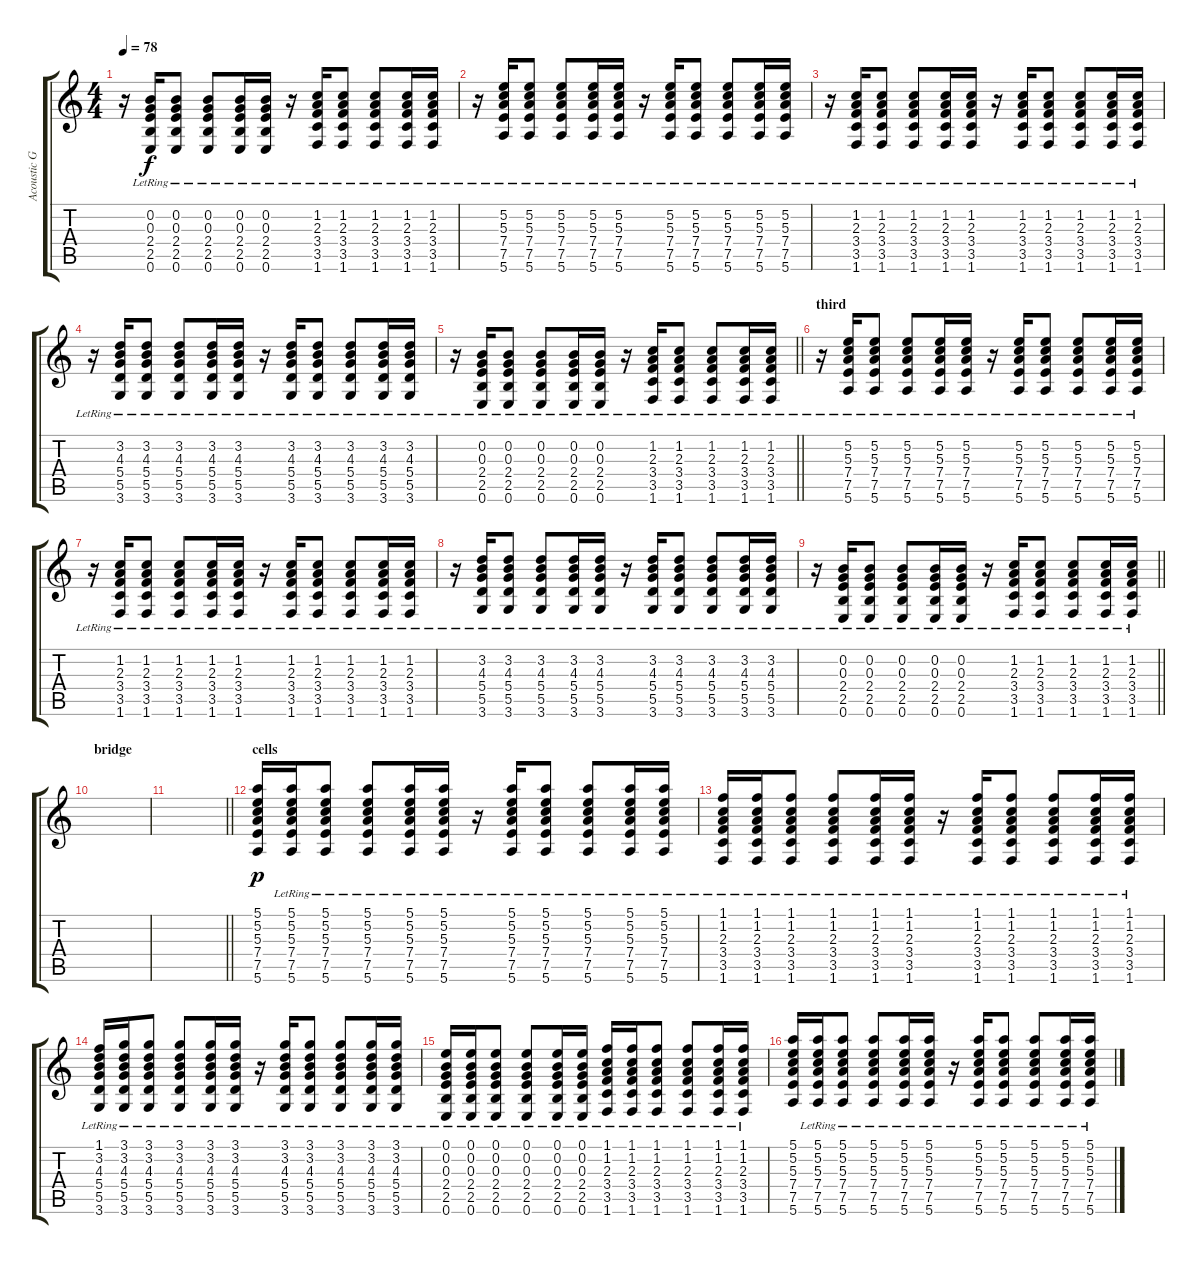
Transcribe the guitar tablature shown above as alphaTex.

\track ("Acoustic Guitar" "Acoustic G") {instrument acousticguitarsteel}
\staff {score tabs}
\tuning (E4 B3 G3 D3 A2 E2) {hide}
\ts (4 4)
\tempo 78
\clef g2
\ks c
r.16{dy f} (0.2 0.3 2.4{lr} 2.5{lr} 0.6{lr}).16 (0.2 0.3 2.4{lr} 2.5{lr} 0.6{lr}).8 (0.2 0.3 2.4{lr} 2.5{lr} 0.6{lr}).8 (0.2 0.3 2.4{lr} 2.5{lr} 0.6{lr}).16 (0.2 0.3 2.4{lr} 2.5{lr} 0.6{lr}).16 r.16 (1.2 2.3 3.4{lr} 3.5{lr} 1.6{lr}).16 (1.2 2.3 3.4{lr} 3.5{lr} 1.6{lr}).8 (1.2 2.3 3.4{lr} 3.5{lr} 1.6{lr}).8 (1.2 2.3 3.4{lr} 3.5{lr} 1.6{lr}).16 (1.2 2.3 3.4{lr} 3.5{lr} 1.6{lr}).16 |
r.16 (5.2 5.3 7.4{lr} 7.5{lr} 5.6{lr}).16 (5.2 5.3 7.4{lr} 7.5{lr} 5.6{lr}).8 (5.2 5.3 7.4{lr} 7.5{lr} 5.6{lr}).8 (5.2 5.3 7.4{lr} 7.5{lr} 5.6{lr}).16 (5.2 5.3 7.4{lr} 7.5{lr} 5.6{lr}).16 r.16 (5.2 5.3 7.4{lr} 7.5{lr} 5.6{lr}).16 (5.2 5.3 7.4{lr} 7.5{lr} 5.6{lr}).8 (5.2 5.3 7.4{lr} 7.5{lr} 5.6{lr}).8 (5.2 5.3 7.4{lr} 7.5{lr} 5.6{lr}).16 (5.2 5.3 7.4{lr} 7.5{lr} 5.6{lr}).16 |
r.16 (1.2 2.3 3.4{lr} 3.5{lr} 1.6{lr}).16 (1.2 2.3 3.4{lr} 3.5{lr} 1.6{lr}).8 (1.2 2.3 3.4{lr} 3.5{lr} 1.6{lr}).8 (1.2 2.3 3.4{lr} 3.5{lr} 1.6{lr}).16 (1.2 2.3 3.4{lr} 3.5{lr} 1.6{lr}).16 r.16 (1.2 2.3 3.4{lr} 3.5{lr} 1.6{lr}).16 (1.2 2.3 3.4{lr} 3.5{lr} 1.6{lr}).8 (1.2 2.3 3.4{lr} 3.5{lr} 1.6{lr}).8 (1.2 2.3 3.4{lr} 3.5{lr} 1.6{lr}).16 (1.2 2.3 3.4{lr} 3.5{lr} 1.6{lr}).16 |
r.16 (3.2 4.3 5.4{lr} 5.5{lr} 3.6{lr}).16 (3.2 4.3 5.4{lr} 5.5{lr} 3.6{lr}).8 (3.2 4.3 5.4{lr} 5.5{lr} 3.6{lr}).8 (3.2 4.3 5.4{lr} 5.5{lr} 3.6{lr}).16 (3.2 4.3 5.4{lr} 5.5{lr} 3.6{lr}).16 r.16 (3.2 4.3 5.4{lr} 5.5{lr} 3.6{lr}).16 (3.2 4.3 5.4{lr} 5.5{lr} 3.6{lr}).8 (3.2 4.3 5.4{lr} 5.5{lr} 3.6{lr}).8 (3.2 4.3 5.4{lr} 5.5{lr} 3.6{lr}).16 (3.2 4.3 5.4{lr} 5.5{lr} 3.6{lr}).16 |
\barLineRight lightlight
r.16 (0.2 0.3 2.4{lr} 2.5{lr} 0.6{lr}).16 (0.2 0.3 2.4{lr} 2.5{lr} 0.6{lr}).8 (0.2 0.3 2.4{lr} 2.5{lr} 0.6{lr}).8 (0.2 0.3 2.4{lr} 2.5{lr} 0.6{lr}).16 (0.2 0.3 2.4{lr} 2.5{lr} 0.6{lr}).16 r.16 (1.2 2.3 3.4{lr} 3.5{lr} 1.6{lr}).16 (1.2 2.3 3.4{lr} 3.5{lr} 1.6{lr}).8 (1.2 2.3 3.4{lr} 3.5{lr} 1.6{lr}).8 (1.2 2.3 3.4{lr} 3.5{lr} 1.6{lr}).16 (1.2 2.3 3.4{lr} 3.5{lr} 1.6{lr}).16 |
\section ("" "third")
r.16 (5.2 5.3 7.4{lr} 7.5{lr} 5.6{lr}).16 (5.2 5.3 7.4{lr} 7.5{lr} 5.6{lr}).8 (5.2 5.3 7.4{lr} 7.5{lr} 5.6{lr}).8 (5.2 5.3 7.4{lr} 7.5{lr} 5.6{lr}).16 (5.2 5.3 7.4{lr} 7.5{lr} 5.6{lr}).16 r.16 (5.2 5.3 7.4{lr} 7.5{lr} 5.6{lr}).16 (5.2 5.3 7.4{lr} 7.5{lr} 5.6{lr}).8 (5.2 5.3 7.4{lr} 7.5{lr} 5.6{lr}).8 (5.2 5.3 7.4{lr} 7.5{lr} 5.6{lr}).16 (5.2 5.3 7.4{lr} 7.5{lr} 5.6{lr}).16 |
r.16 (1.2 2.3 3.4{lr} 3.5{lr} 1.6{lr}).16 (1.2 2.3 3.4{lr} 3.5{lr} 1.6{lr}).8 (1.2 2.3 3.4{lr} 3.5{lr} 1.6{lr}).8 (1.2 2.3 3.4{lr} 3.5{lr} 1.6{lr}).16 (1.2 2.3 3.4{lr} 3.5{lr} 1.6{lr}).16 r.16 (1.2 2.3 3.4{lr} 3.5{lr} 1.6{lr}).16 (1.2 2.3 3.4{lr} 3.5{lr} 1.6{lr}).8 (1.2 2.3 3.4{lr} 3.5{lr} 1.6{lr}).8 (1.2 2.3 3.4{lr} 3.5{lr} 1.6{lr}).16 (1.2 2.3 3.4{lr} 3.5{lr} 1.6{lr}).16 |
r.16 (3.2 4.3 5.4{lr} 5.5{lr} 3.6{lr}).16 (3.2 4.3 5.4{lr} 5.5{lr} 3.6{lr}).8 (3.2 4.3 5.4{lr} 5.5{lr} 3.6{lr}).8 (3.2 4.3 5.4{lr} 5.5{lr} 3.6{lr}).16 (3.2 4.3 5.4{lr} 5.5{lr} 3.6{lr}).16 r.16 (3.2 4.3 5.4{lr} 5.5{lr} 3.6{lr}).16 (3.2 4.3 5.4{lr} 5.5{lr} 3.6{lr}).8 (3.2 4.3 5.4{lr} 5.5{lr} 3.6{lr}).8 (3.2 4.3 5.4{lr} 5.5{lr} 3.6{lr}).16 (3.2 4.3 5.4{lr} 5.5{lr} 3.6{lr}).16 |
\barLineRight lightlight
r.16 (0.2 0.3 2.4{lr} 2.5{lr} 0.6{lr}).16 (0.2 0.3 2.4{lr} 2.5{lr} 0.6{lr}).8 (0.2 0.3 2.4{lr} 2.5{lr} 0.6{lr}).8 (0.2 0.3 2.4{lr} 2.5{lr} 0.6{lr}).16 (0.2 0.3 2.4{lr} 2.5{lr} 0.6{lr}).16 r.16 (1.2 2.3 3.4{lr} 3.5{lr} 1.6{lr}).16 (1.2 2.3 3.4{lr} 3.5{lr} 1.6{lr}).8 (1.2 2.3 3.4{lr} 3.5{lr} 1.6{lr}).8 (1.2 2.3 3.4{lr} 3.5{lr} 1.6{lr}).16 (1.2 2.3 3.4{lr} 3.5{lr} 1.6{lr}).16 |
\section ("" "bridge")
|
\barLineRight lightlight
|
\section ("" "cells")
(5.1 5.2 5.3 7.4 7.5 5.6).16{dy p volume 9 instrument acousticguitarnylon} (5.1 5.2 5.3 7.4{lr} 7.5{lr} 5.6{lr}).16 (5.1 5.2 5.3 7.4{lr} 7.5{lr} 5.6{lr}).8 (5.1 5.2 5.3 7.4{lr} 7.5{lr} 5.6{lr}).8 (5.1 5.2 5.3 7.4{lr} 7.5{lr} 5.6{lr}).16 (5.1 5.2 5.3 7.4{lr} 7.5{lr} 5.6{lr}).16 r.16 (5.1 5.2 5.3 7.4{lr} 7.5 5.6{lr}).16 (5.1 5.2 5.3 7.4{lr} 7.5{lr} 5.6{lr}).8 (5.1 5.2 5.3 7.4{lr} 7.5{lr} 5.6{lr}).8 (5.1 5.2 5.3 7.4{lr} 7.5{lr} 5.6{lr}).16 (5.1 5.2 5.3 7.4{lr} 7.5{lr} 5.6{lr}).16 |
(1.1 1.2 2.3 3.4{lr} 3.5{lr} 1.6{lr}).16 (1.1 1.2 2.3 3.4{lr} 3.5{lr} 1.6{lr}).16 (1.1 1.2 2.3 3.4{lr} 3.5{lr} 1.6{lr}).8 (1.1 1.2 2.3 3.4{lr} 3.5{lr} 1.6{lr}).8 (1.1 1.2 2.3 3.4{lr} 3.5{lr} 1.6{lr}).16 (1.1 1.2 2.3 3.4{lr} 3.5{lr} 1.6{lr}).16 r.16 (1.1 1.2 2.3 3.4{lr} 3.5{lr} 1.6{lr}).16 (1.1 1.2 2.3 3.4{lr} 3.5{lr} 1.6{lr}).8 (1.1 1.2 2.3 3.4{lr} 3.5{lr} 1.6{lr}).8 (1.1 1.2 2.3 3.4{lr} 3.5{lr} 1.6{lr}).16 (1.1 1.2 2.3 3.4{lr} 3.5{lr} 1.6{lr}).16 |
(1.1 3.2 4.3 5.4{lr} 5.5{lr} 3.6{lr}).16 (3.1 3.2 4.3 5.4{lr} 5.5{lr} 3.6{lr}).16 (3.1 3.2 4.3 5.4{lr} 5.5{lr} 3.6{lr}).8 (3.1 3.2 4.3 5.4{lr} 5.5{lr} 3.6{lr}).8 (3.1 3.2 4.3 5.4{lr} 5.5{lr} 3.6{lr}).16 (3.1 3.2 4.3 5.4{lr} 5.5{lr} 3.6{lr}).16 r.16 (3.1 3.2 4.3 5.4{lr} 5.5{lr} 3.6{lr}).16 (3.1 3.2 4.3 5.4{lr} 5.5{lr} 3.6{lr}).8 (3.1 3.2 4.3 5.4{lr} 5.5{lr} 3.6{lr}).8 (3.1 3.2 4.3 5.4{lr} 5.5{lr} 3.6{lr}).16 (3.1 3.2 4.3 5.4{lr} 5.5{lr} 3.6{lr}).16 |
(0.1 0.2 0.3 2.4{lr} 2.5{lr} 0.6{lr}).16 (0.1 0.2 0.3 2.4{lr} 2.5{lr} 0.6{lr}).16 (0.1 0.2 0.3 2.4{lr} 2.5{lr} 0.6{lr}).8 (0.1 0.2 0.3 2.4{lr} 2.5{lr} 0.6{lr}).8 (0.1 0.2 0.3 2.4{lr} 2.5{lr} 0.6{lr}).16 (0.1 0.2 0.3 2.4{lr} 2.5{lr} 0.6{lr}).16 (1.1 1.2 2.3 3.4{lr} 3.5{lr} 1.6{lr}).16 (1.1 1.2 2.3 3.4{lr} 3.5{lr} 1.6{lr}).16 (1.1 1.2 2.3 3.4{lr} 3.5{lr} 1.6{lr}).8 (1.1 1.2 2.3 3.4{lr} 3.5{lr} 1.6{lr}).8 (1.1 1.2 2.3 3.4{lr} 3.5{lr} 1.6{lr}).16 (1.1 1.2 2.3 3.4{lr} 3.5{lr} 1.6{lr}).16 |
(5.1 5.2 5.3 7.4 7.5 5.6).16{instrument acousticguitarnylon} (5.1 5.2 5.3 7.4{lr} 7.5{lr} 5.6{lr}).16 (5.1 5.2 5.3 7.4{lr} 7.5{lr} 5.6{lr}).8 (5.1 5.2 5.3 7.4{lr} 7.5{lr} 5.6{lr}).8 (5.1 5.2 5.3 7.4{lr} 7.5{lr} 5.6{lr}).16 (5.1 5.2 5.3 7.4{lr} 7.5{lr} 5.6{lr}).16 r.16 (5.1 5.2 5.3 7.4{lr} 7.5 5.6{lr}).16 (5.1 5.2 5.3 7.4{lr} 7.5{lr} 5.6{lr}).8 (5.1 5.2 5.3 7.4{lr} 7.5{lr} 5.6{lr}).8 (5.1 5.2 5.3 7.4{lr} 7.5{lr} 5.6{lr}).16 (5.1 5.2 5.3 7.4{lr} 7.5{lr} 5.6{lr}).16
